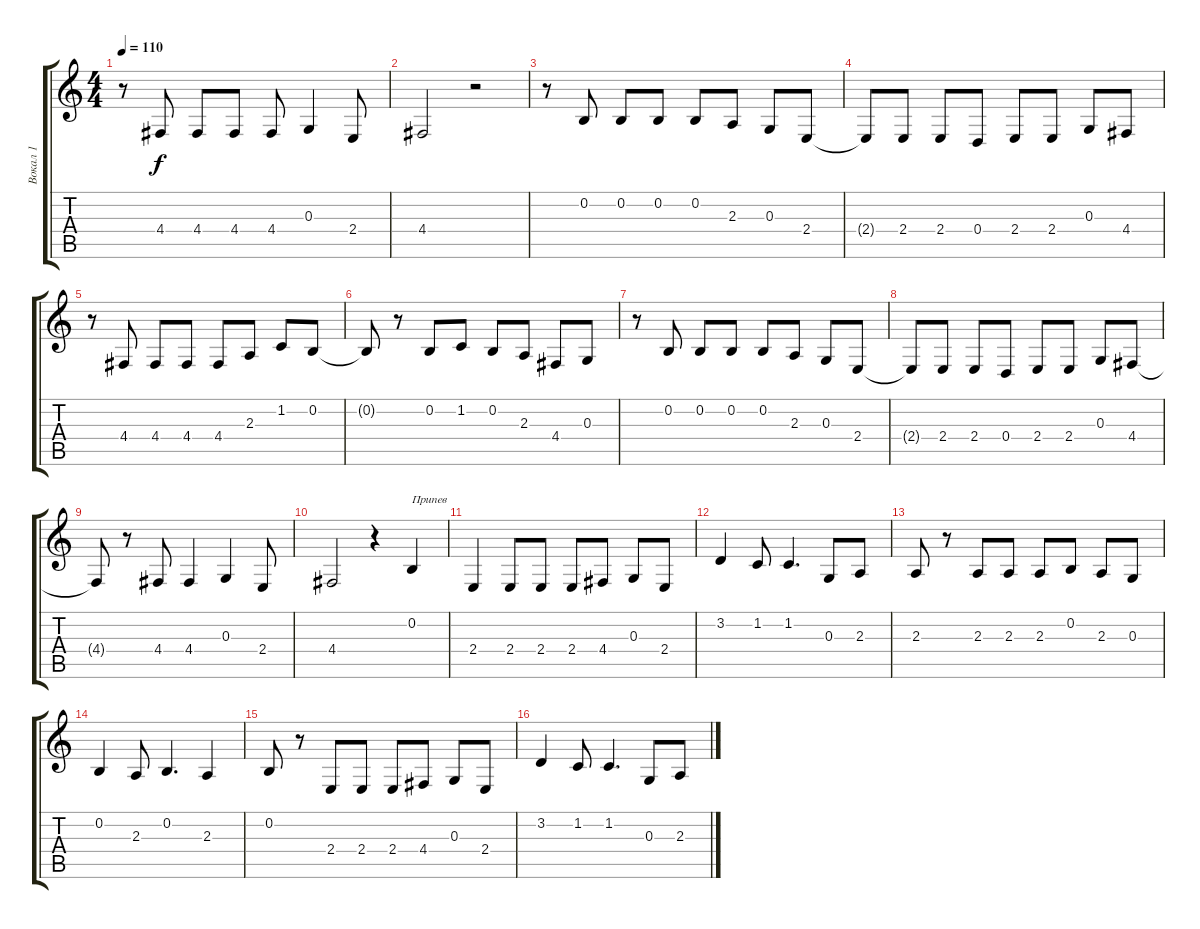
\track ("Вокал 1" "Вокал 1") {instrument oboe}
\staff {score tabs}
\tuning (E4 B3 G3 D3 A2 E2) {hide}
\ts (4 4)
\tempo 110
\clef g2
\ks c
r.8{dy f} 4.4.8 4.4.8 4.4.8 4.4.8 0.3.4 2.4.8 |
4.4.2 r.2 |
r.8 0.2.8 0.2.8 0.2.8 0.2.8 2.3.8 0.3.8 2.4.8 |
2.4{t}.8 2.4.8 2.4.8 0.4.8 2.4.8 2.4.8 0.3.8 4.4.8 |
r.8 4.4.8 4.4.8 4.4.8 4.4.8 2.3.8 1.2.8 0.2.8 |
0.2{t}.8 r.8 0.2.8 1.2.8 0.2.8 2.3.8 4.4.8 0.3.8 |
r.8 0.2.8 0.2.8 0.2.8 0.2.8 2.3.8 0.3.8 2.4.8 |
2.4{t}.8 2.4.8 2.4.8 0.4.8 2.4.8 2.4.8 0.3.8 4.4.8 |
4.4{t}.8 r.8 4.4.8 4.4.4 0.3.4 2.4.8 |
4.4.2 r.4 0.2.4{txt "Припев"} |
2.4.4 2.4.8 2.4.8 2.4.8 4.4.8 0.3.8 2.4.8 |
3.2.4 1.2.8 1.2.4{d} 0.3.8 2.3.8 |
2.3.8 r.8 2.3.8 2.3.8 2.3.8 0.2.8 2.3.8 0.3.8 |
0.2.4 2.3.8 0.2.4{d} 2.3.4 |
0.2.8 r.8 2.4.8 2.4.8 2.4.8 4.4.8 0.3.8 2.4.8 |
3.2.4 1.2.8 1.2.4{d} 0.3.8 2.3.8
